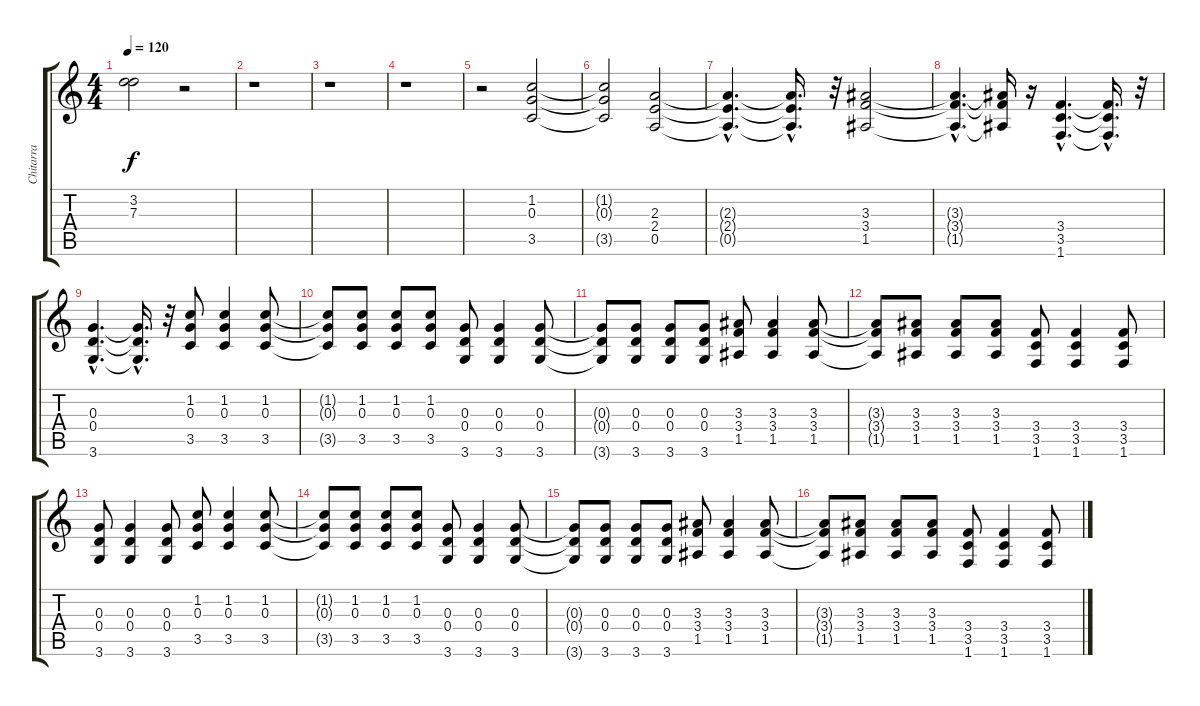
\track ("Chitarra" "Chitarra") {instrument distortionguitar}
\staff {score tabs}
\tuning (E4 B3 G3 D3 A2 E2) {hide}
\ts (4 4)
\tempo 120
\clef g2
\ks c
(3.2{t} 7.3{t}).2{dy f} r.2 |
r.1 |
r.1 |
r.1 |
r.2 (1.2 0.3 3.5).2 |
(1.2{t} 0.3{t} 3.5{t}).2 (2.3 2.4 0.5).2 |
(2.3{hac t} 2.4{hac t} 0.5{hac t}).4{d} (2.3{hac t} 2.4{hac t} 0.5{hac t}).16{d} r.32 (3.3 3.4 1.5).2 |
(3.3{hac t} 3.4{hac t} 1.5{hac t}).4{d} (3.3{t} 3.4{t} 1.5{t}).16 r.16 (3.4{hac} 3.5{hac} 1.6{hac}).4{d} (3.4{hac t} 3.5{hac t} 1.6{hac t}).16{d} r.32 |
(0.3{hac} 0.4{hac} 3.6{hac}).4{d} (0.3{hac t} 0.4{hac t} 3.6{hac t}).16{d} r.32 (1.2 0.3 3.5).8 (1.2 0.3 3.5).4 (1.2 0.3 3.5).8 |
(1.2{t} 0.3{t} 3.5{t}).8 (1.2 0.3 3.5).8 (1.2 0.3 3.5).8 (1.2 0.3 3.5).8 (0.3 0.4 3.6).8 (0.3 0.4 3.6).4 (0.3 0.4 3.6).8 |
(0.3{t} 0.4{t} 3.6{t}).8 (0.3 0.4 3.6).8 (0.3 0.4 3.6).8 (0.3 0.4 3.6).8 (3.3 3.4 1.5).8 (3.3 3.4 1.5).4 (3.3 3.4 1.5).8 |
(3.3{t} 3.4{t} 1.5{t}).8 (3.3 3.4 1.5).8 (3.3 3.4 1.5).8 (3.3 3.4 1.5).8 (3.4 3.5 1.6).8 (3.4 3.5 1.6).4 (3.4 3.5 1.6).8 |
(0.3 0.4 3.6).8 (0.3 0.4 3.6).4 (0.3 0.4 3.6).8 (1.2 0.3 3.5).8 (1.2 0.3 3.5).4 (1.2 0.3 3.5).8 |
(1.2{t} 0.3{t} 3.5{t}).8 (1.2 0.3 3.5).8 (1.2 0.3 3.5).8 (1.2 0.3 3.5).8 (0.3 0.4 3.6).8 (0.3 0.4 3.6).4 (0.3 0.4 3.6).8 |
(0.3{t} 0.4{t} 3.6{t}).8 (0.3 0.4 3.6).8 (0.3 0.4 3.6).8 (0.3 0.4 3.6).8 (3.3 3.4 1.5).8 (3.3 3.4 1.5).4 (3.3 3.4 1.5).8 |
(3.3{t} 3.4{t} 1.5{t}).8 (3.3 3.4 1.5).8 (3.3 3.4 1.5).8 (3.3 3.4 1.5).8 (3.4 3.5 1.6).8{volume 12} (3.4 3.5 1.6).4 (3.4 3.5 1.6).8
